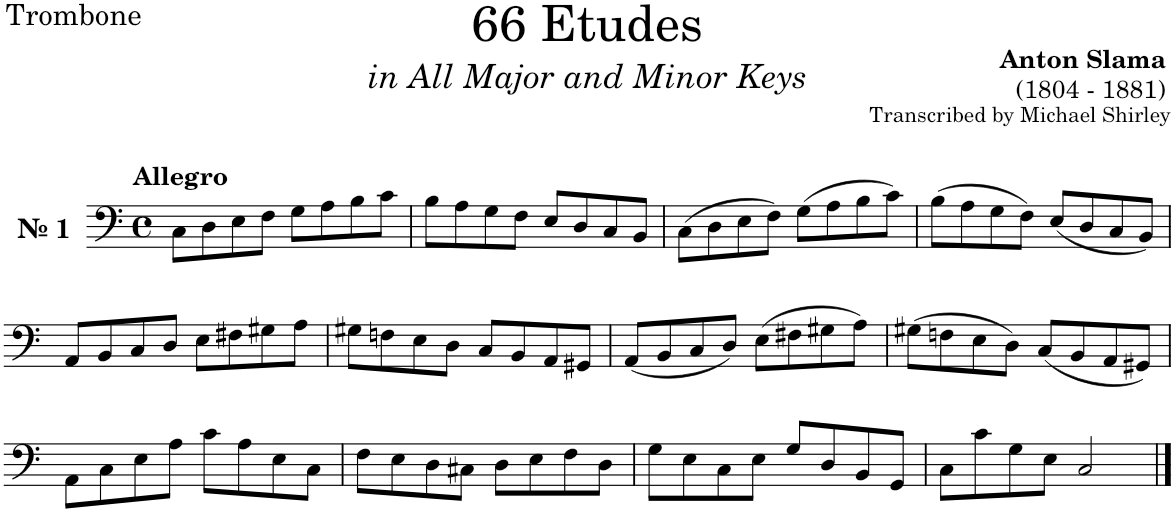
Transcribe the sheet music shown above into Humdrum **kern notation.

**kern
*part1
*staff1
*I"Trombone
*I'Tbn.
*clefF4
*k[]
*M4/4
*met(c)
=1
!LO:TX:a:B:t=№ 1
!LO:TX:a:B:t=Allegro
8C\L
8D\
8E\
8F\J
8G\L
8A\
8B\
8c\J
=2
8B\L
8A\
8G\
8F\J
8E/L
8D/
8C/
8BB/J
=3
(>8C\L
8D\
8E\
8F\J)
(>8G\L
8A\
8B\
8c\J)
=4
(>8B\L
8A\
8G\
8F\J)
(<8E/L
8D/
8C/
8BB/J)
!!LO:LB:g=z
=5
8AA/L
8BB/
8C/
8D/J
8E\L
8F#X\
8G#X\
8A\J
=6
8G#X\L
8Fn\
8E\
8D\J
8C/L
8BB/
8AA/
8GG#X/J
=7
(<8AA/L
8BB/
8C/
8D/J)
(>8E\L
8F#X\
8G#X\
8A\J)
=8
(>8G#X\L
8Fn\
8E\
8D\J)
(<8C/L
8BB/
8AA/
8GG#X/J)
!!LO:LB:g=z
=9
8AA\L
8C\
8E\
8A\J
8c\L
8A\
8E\
8C\J
=10
8F\L
8E\
8D\
8C#X\J
8D\L
8E\
8F\
8D\J
=11
8G\L
8E\
8C\
8E\J
8G/L
8D/
8BB/
8GG/J
=12
8C\L
8c\
8G\
8E\J
2C/
==
*-
